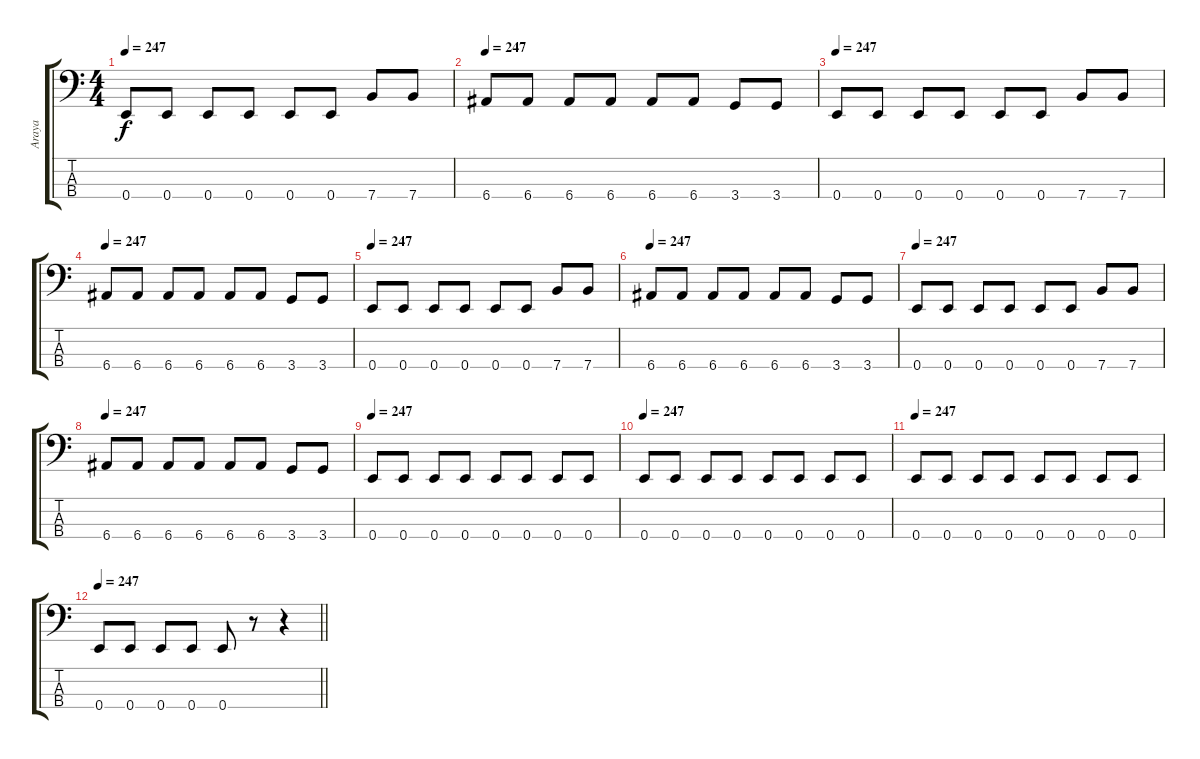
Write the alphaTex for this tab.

\track ("Araya" "Araya") {instrument electricbasspick}
\staff {score tabs}
\tuning (G2 D2 A1 E1) {hide}
\ts (4 4)
\tempo 247
\clef f4
\ks c
0.4.8{dy f} 0.4.8 0.4.8 0.4.8 0.4.8 0.4.8 7.4.8 7.4.8 |
\tempo 247
6.4.8 6.4.8 6.4.8 6.4.8 6.4.8 6.4.8 3.4.8 3.4.8 |
\tempo 247
0.4.8 0.4.8 0.4.8 0.4.8 0.4.8 0.4.8 7.4.8 7.4.8 |
\tempo 247
6.4.8 6.4.8 6.4.8 6.4.8 6.4.8 6.4.8 3.4.8 3.4.8 |
\tempo 247
0.4.8 0.4.8 0.4.8 0.4.8 0.4.8 0.4.8 7.4.8 7.4.8 |
\tempo 247
6.4.8 6.4.8 6.4.8 6.4.8 6.4.8 6.4.8 3.4.8 3.4.8 |
\tempo 247
0.4.8 0.4.8 0.4.8 0.4.8 0.4.8 0.4.8 7.4.8 7.4.8 |
\tempo 247
6.4.8 6.4.8 6.4.8 6.4.8 6.4.8 6.4.8 3.4.8 3.4.8 |
\tempo 247
0.4.8 0.4.8 0.4.8 0.4.8 0.4.8 0.4.8 0.4.8 0.4.8 |
\tempo 247
0.4.8 0.4.8 0.4.8 0.4.8 0.4.8 0.4.8 0.4.8 0.4.8 |
\tempo 247
0.4.8 0.4.8 0.4.8 0.4.8 0.4.8 0.4.8 0.4.8 0.4.8 |
\tempo 247
\barLineRight lightlight
0.4.8 0.4.8 0.4.8 0.4.8 0.4.8 r.8 r.4
